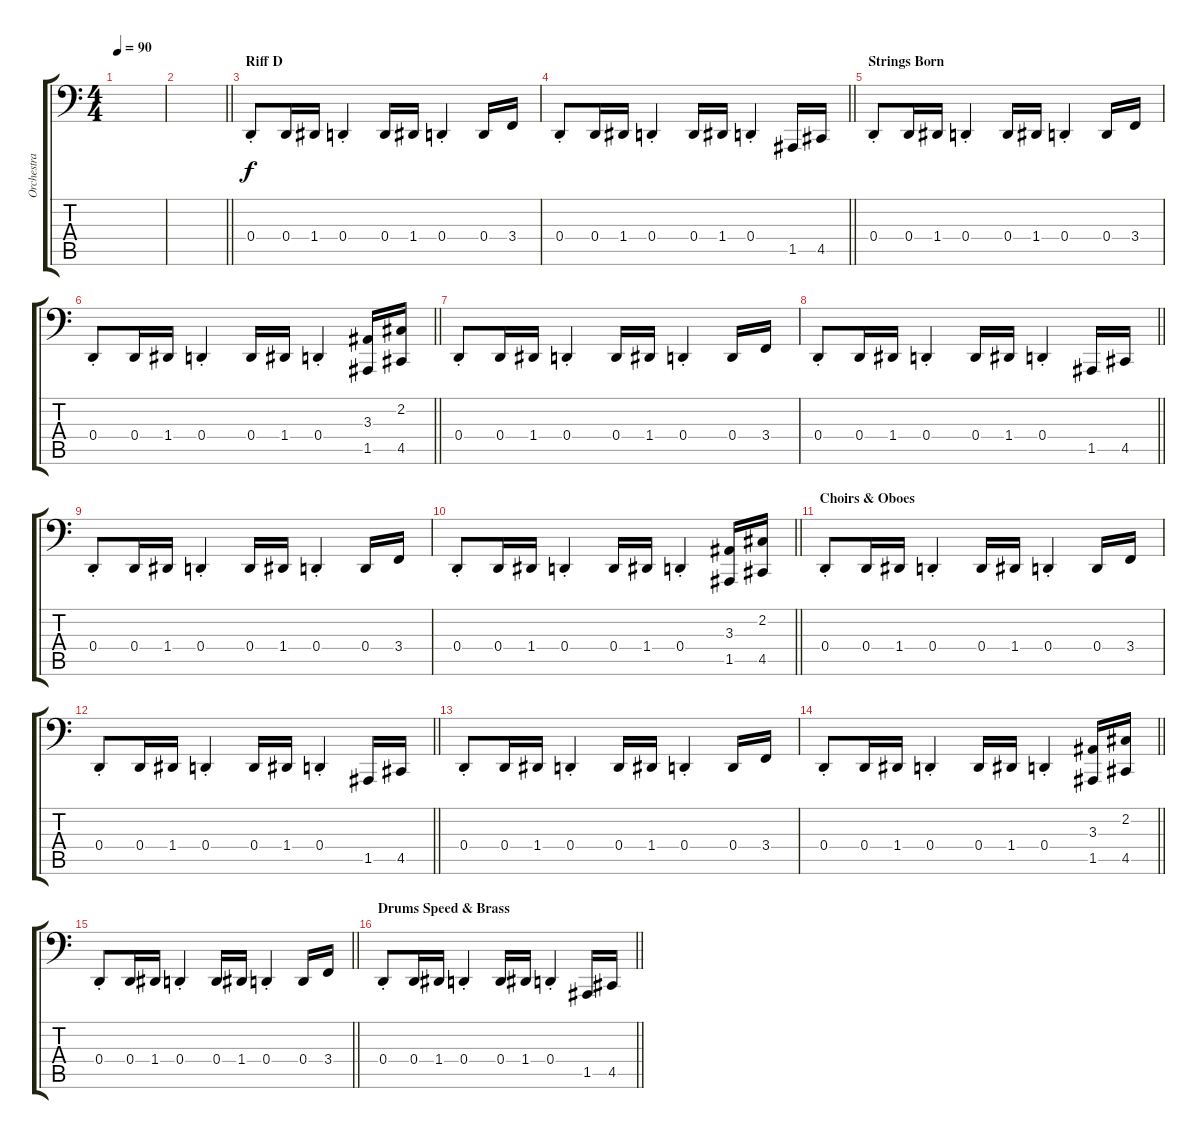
\track ("Orchestra - Bassons" "Orchestra ") {instrument bassoon}
\staff {score tabs}
\tuning (E3 B2 G2 D2 A1 E1) {hide}
\ts (4 4)
\tempo 90
\clef f4
\ks c
|
\barLineRight lightlight
|
\section ("" "Riff D")
0.4{st}.8 0.4.16 1.4.16 0.4{st}.4 0.4.16 1.4.16 0.4{st}.4 0.4.16 3.4.16 |
\barLineRight lightlight
0.4{st}.8 0.4.16 1.4.16 0.4{st}.4 0.4.16 1.4.16 0.4{st}.4 1.5.16 4.5.16 |
\section ("" "Strings Born")
0.4{st}.8 0.4.16 1.4.16 0.4{st}.4 0.4.16 1.4.16 0.4{st}.4 0.4.16 3.4.16 |
\barLineRight lightlight
0.4{st}.8 0.4.16 1.4.16 0.4{st}.4 0.4.16 1.4.16 0.4{st}.4 (3.3 1.5).16 (2.2 4.5).16 |
0.4{st}.8 0.4.16 1.4.16 0.4{st}.4 0.4.16 1.4.16 0.4{st}.4 0.4.16 3.4.16 |
\barLineRight lightlight
0.4{st}.8 0.4.16 1.4.16 0.4{st}.4 0.4.16 1.4.16 0.4{st}.4 1.5.16 4.5.16 |
0.4{st}.8 0.4.16 1.4.16 0.4{st}.4 0.4.16 1.4.16 0.4{st}.4 0.4.16 3.4.16 |
\barLineRight lightlight
0.4{st}.8 0.4.16 1.4.16 0.4{st}.4 0.4.16 1.4.16 0.4{st}.4 (3.3 1.5).16 (2.2 4.5).16 |
\section ("" "Choirs & Oboes")
0.4{st}.8 0.4.16 1.4.16 0.4{st}.4 0.4.16 1.4.16 0.4{st}.4 0.4.16 3.4.16 |
\barLineRight lightlight
0.4{st}.8 0.4.16 1.4.16 0.4{st}.4 0.4.16 1.4.16 0.4{st}.4 1.5.16 4.5.16 |
0.4{st}.8 0.4.16 1.4.16 0.4{st}.4 0.4.16 1.4.16 0.4{st}.4 0.4.16 3.4.16 |
\barLineRight lightlight
0.4{st}.8 0.4.16 1.4.16 0.4{st}.4 0.4.16 1.4.16 0.4{st}.4 (3.3 1.5).16 (2.2 4.5).16 |
\barLineRight lightlight
0.4{st}.8 0.4.16 1.4.16 0.4{st}.4 0.4.16 1.4.16 0.4{st}.4 0.4.16 3.4.16 |
\section ("" "Drums Speed & Brass")
\barLineRight lightlight
0.4{st}.8 0.4.16 1.4.16 0.4{st}.4 0.4.16 1.4.16 0.4{st}.4 1.5.16 4.5.16
